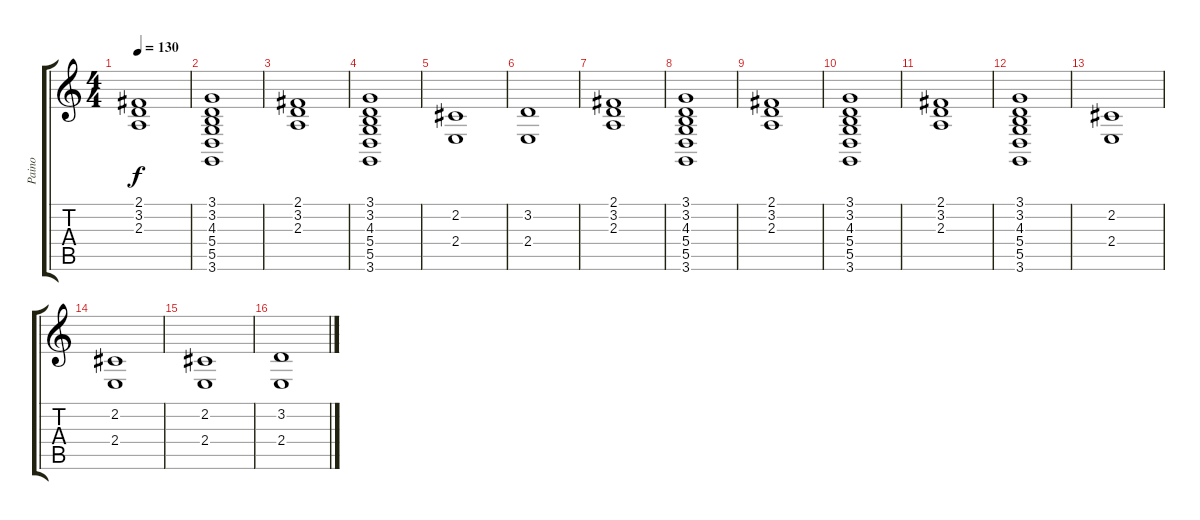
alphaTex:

\track ("Paino" "Paino") {instrument acousticgrandpiano}
\staff {score tabs}
\tuning (E4 B3 G3 D3 A2 E2) {hide}
\ts (4 4)
\tempo 130
\clef g2
\ks c
(2.1 3.2 2.3).1{dy f} |
(3.1 3.2 4.3 5.4 5.5 3.6).1 |
(2.1 3.2 2.3).1 |
(3.1 3.2 4.3 5.4 5.5 3.6).1 |
(2.2 2.4).1 |
(3.2 2.4).1 |
(2.1 3.2 2.3).1 |
(3.1 3.2 4.3 5.4 5.5 3.6).1 |
(2.1 3.2 2.3).1 |
(3.1 3.2 4.3 5.4 5.5 3.6).1 |
(2.1 3.2 2.3).1 |
(3.1 3.2 4.3 5.4 5.5 3.6).1 |
(2.2 2.4).1 |
(2.2 2.4).1 |
(2.2 2.4).1 |
\section ("" "")
(3.2 2.4).1
